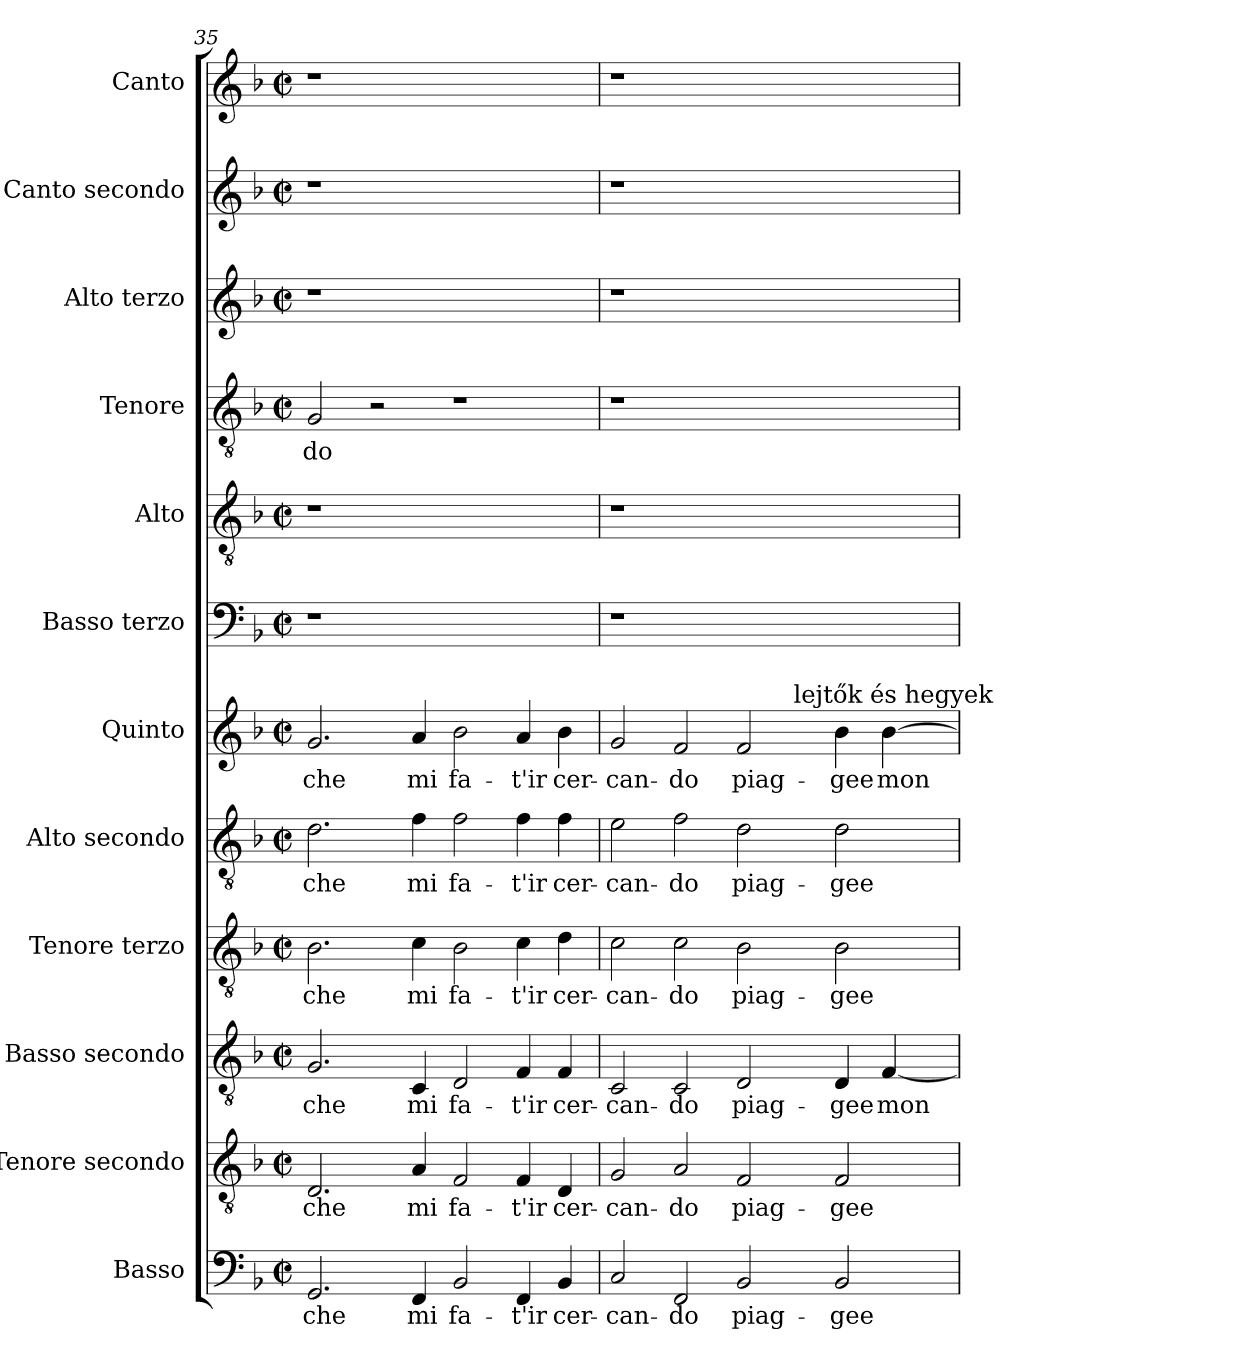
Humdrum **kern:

**kern	**text	**kern	**text	**kern	**text	**kern	**text	**kern	**text	**kern	**text	**kern	**kern	**kern	**text	**kern	**kern	**kern
*part12	*part12	*part11	*part11	*part10	*part10	*part9	*part9	*part8	*part8	*part7	*part7	*part6	*part5	*part4	*part4	*part3	*part2	*part1
*staff12	*staff12	*staff11	*staff11	*staff10	*staff10	*staff9	*staff9	*staff8	*staff8	*staff7	*staff7	*staff6	*staff5	*staff4	*staff4	*staff3	*staff2	*staff1
*I"Basso	*	*I"Tenore secondo	*	*I"Basso secondo	*	*I"Tenore terzo	*	*I"Alto secondo	*	*I"Quinto	*	*I"Basso terzo	*I"Alto	*I"Tenore	*	*I"Alto terzo	*I"Canto secondo	*I"Canto
*	*	*	*	*	*	*	*	*	*	*I'Q	*	*	*	*	*	*	*	*
*clefF4	*	*clefGv2	*	*clefGv2	*	*clefGv2	*	*clefGv2	*	*clefG2	*	*clefF4	*clefGv2	*clefGv2	*	*clefG2	*clefG2	*clefG2
*k[b-]	*	*k[b-]	*	*k[b-]	*	*k[b-]	*	*k[b-]	*	*k[b-]	*	*k[b-]	*k[b-]	*k[b-]	*	*k[b-]	*k[b-]	*k[b-]
*F:	*	*F:	*	*F:	*	*F:	*	*F:	*	*F:	*	*F:	*F:	*F:	*	*F:	*F:	*F:
*M2/2	*	*M2/2	*	*M2/2	*	*M2/2	*	*M2/2	*	*M2/2	*	*M2/2	*M2/2	*M2/2	*	*M2/2	*M2/2	*M2/2
*met(c|)	*	*met(c|)	*	*met(c|)	*	*met(c|)	*	*met(c|)	*	*met(c|)	*	*met(c|)	*met(c|)	*met(c|)	*	*met(c|)	*met(c|)	*met(c|)
=35	=35	=35	=35	=35	=35	=35	=35	=35	=35	=35	=35	=35	=35	=35	=35	=35	=35	=35
!	!LO:LY:b:cj	!	!LO:LY:b:cj	!	!LO:LY:b:cj	!	!LO:LY:b:cj	!	!LO:LY:b:cj	!	!LO:LY:b:cj	!	!	!	!LO:LY:b:rj	!	!	!
2.GG/	che	2.D/	che	2.G/	che	2.B-\	che	2.d\	che	2.g/	che	1r	1r	2G/	-do	1r	1r	1r
.	.	.	.	.	.	.	.	.	.	.	.	.	.	2r	.	.	.	.
!	!LO:LY:b:cj	!	!LO:LY:b:cj	!	!LO:LY:b:cj	!	!LO:LY:b:cj	!	!LO:LY:b:cj	!	!LO:LY:b:cj	!	!	!	!	!	!	!
4FF/	mi	4A/	mi	4C/	mi	4c\	mi	4f\	mi	4a/	mi	.	.	.	.	.	.	.
!	!LO:LY:b:cj	!	!LO:LY:b:cj	!	!LO:LY:b:cj	!	!LO:LY:b:cj	!	!LO:LY:b:cj	!	!LO:LY:b:cj	!	!	!	!	!	!	!
2BB-/	fa-	2F/	fa-	2D/	fa-	2B-\	fa-	2f\	fa-	2b-\	fa-	1ryy	1ryy	1r	.	1ryy	1ryy	1ryy
!	!LO:LY:b:cj	!	!LO:LY:b:cj	!	!LO:LY:b:cj	!	!LO:LY:b:cj	!	!LO:LY:b:cj	!	!LO:LY:b:cj	!	!	!	!	!	!	!
4FF/	-t'ir	4F/	-t'ir	4F/	-t'ir	4c\	-t'ir	4f\	-t'ir	4a/	-t'ir	.	.	.	.	.	.	.
!	!LO:LY:b:cj	!	!LO:LY:b:cj	!	!LO:LY:b:cj	!	!LO:LY:b:cj	!	!LO:LY:b:cj	!	!LO:LY:b:cj	!	!	!	!	!	!	!
4BB-/	cer-	4D/	cer-	4F/	cer-	4d\	cer-	4f\	cer-	4b-\	cer-	.	.	.	.	.	.	.
=36	=36	=36	=36	=36	=36	=36	=36	=36	=36	=36	=36	=36	=36	=36	=36	=36	=36	=36
!	!LO:LY:b:cj	!	!LO:LY:b:cj	!	!LO:LY:b:cj	!	!LO:LY:b:cj	!	!LO:LY:b:cj	!	!LO:LY:b:cj	!	!	!	!	!	!	!
*	*	*	*	*	*	*	*	*	*	*^	*	*	*	*	*	*	*	*
2C/	-can-	2G/	-can-	2C/	-can-	2c\	-can-	2e\	-can-	2g/	1ryy	-can-	1r	1r	1r	.	1r	1r	1r
!	!LO:LY:b:cj	!	!LO:LY:b:cj	!	!LO:LY:b:cj	!	!LO:LY:b:cj	!	!LO:LY:b:cj	!	!	!LO:LY:b:cj	!	!	!	!	!	!	!
2FF/	-do	2A/	-do	2C/	-do	2c\	-do	2f\	-do	2f/	.	-do	.	.	.	.	.	.	.
!	!LO:LY:b:cj	!	!LO:LY:b:cj	!	!LO:LY:b:cj	!	!LO:LY:b:cj	!	!LO:LY:b:cj	!	!	!LO:LY:b:cj	!	!	!	!	!	!	!
2BB-/	piag-	2F/	piag-	2D/	piag-	2B-\	piag-	2d\	piag-	2f/	4ryy	piag-	1ryy	1ryy	1ryy	.	1ryy	1ryy	1ryy
.	.	.	.	.	.	.	.	.	.	.	32.ryy	.	.	.	.	.	.	.	.
!	!	!	!	!	!	!	!	!	!	!	!LO:TX:a:t=lejtők és hegyek	!	!	!	!	!	!	!	!
.	.	.	.	.	.	.	.	.	.	.	2ryy	.	.	.	.	.	.	.	.
!	!LO:LY:b:cj	!	!LO:LY:b:cj	!	!LO:LY:b:cj	!	!LO:LY:b:cj	!	!LO:LY:b:cj	!	!	!LO:LY:b:cj	!	!	!	!	!	!	!
2BB-/	-gee	2F/	-gee	4D/	-gee	2B-\	-gee	2d\	-gee	4b-\	.	-gee	.	.	.	.	.	.	.
!	!	!	!	!	!LO:LY:b:cj	!	!	!	!	!	!	!LO:LY:b:cj	!	!	!	!	!	!	!
.	.	.	.	[<4F/	mon-	.	.	.	.	[>4b-\	.	mon-	.	.	.	.	.	.	.
.	.	.	.	.	.	.	.	.	.	.	8ryy	.	.	.	.	.	.	.	.
.	.	.	.	.	.	.	.	.	.	.	16ryy	.	.	.	.	.	.	.	.
.	.	.	.	.	.	.	.	.	.	.	64ryy	.	.	.	.	.	.	.	.
*	*	*	*	*	*	*	*	*	*	*v	*v	*	*	*	*	*	*	*	*
=	=	=	=	=	=	=	=	=	=	=	=	=	=	=	=	=	=	=
*-	*-	*-	*-	*-	*-	*-	*-	*-	*-	*-	*-	*-	*-	*-	*-	*-	*-	*-
